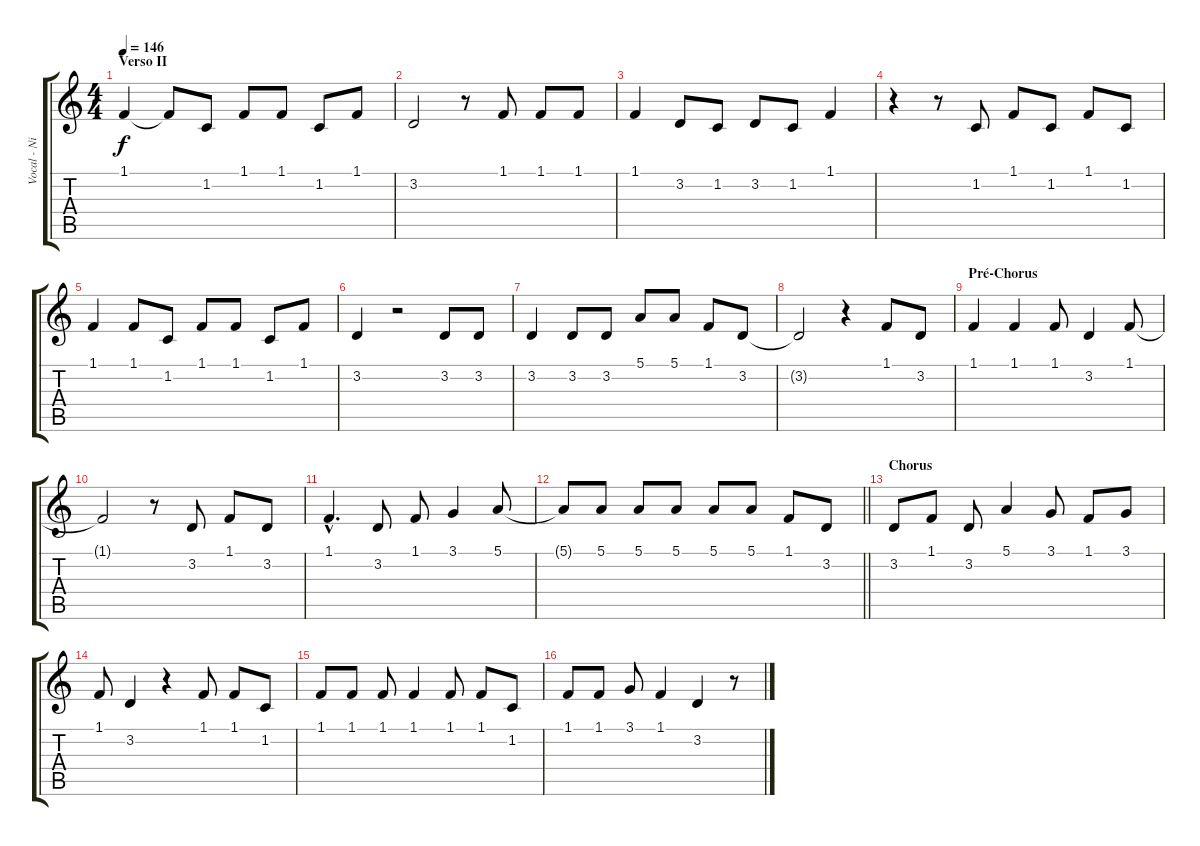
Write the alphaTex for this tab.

\track ("Vocal - Nikola" "Vocal - Ni") {instrument flute}
\staff {score tabs}
\tuning (E4 B3 G3 D3 A2 E2) {hide}
\ts (4 4)
\section ("" "Verso II")
\tempo 146
\clef g2
\ks c
1.1.4{dy f} 1.1{t}.8 1.2.8 1.1.8 1.1.8 1.2.8 1.1.8 |
3.2.2 r.8 1.1.8 1.1.8 1.1.8 |
1.1.4 3.2.8 1.2.8 3.2.8 1.2.8 1.1.4 |
r.4 r.8 1.2.8 1.1.8 1.2.8 1.1.8 1.2.8 |
1.1.4 1.1.8 1.2.8 1.1.8 1.1.8 1.2.8 1.1.8 |
3.2.4 r.2 3.2.8 3.2.8 |
3.2.4 3.2.8 3.2.8 5.1.8 5.1.8 1.1.8 3.2.8 |
3.2{t}.2 r.4 1.1.8 3.2.8 |
\section ("" "Pré-Chorus")
1.1.4 1.1.4 1.1.8 3.2.4 1.1.8 |
1.1{t}.2 r.8 3.2.8 1.1.8 3.2.8 |
1.1{hac}.4{d} 3.2.8 1.1.8 3.1.4 5.1.8 |
\barLineRight lightlight
5.1{t}.8 5.1.8 5.1.8 5.1.8 5.1.8 5.1.8 1.1.8 3.2.8 |
\section ("" "Chorus")
3.2.8 1.1.8 3.2.8 5.1.4 3.1.8 1.1.8 3.1.8 |
1.1.8 3.2.4 r.4 1.1.8 1.1.8 1.2.8 |
1.1.8 1.1.8 1.1.8 1.1.4 1.1.8 1.1.8 1.2.8 |
1.1.8 1.1.8 3.1.8 1.1.4 3.2.4 r.8
